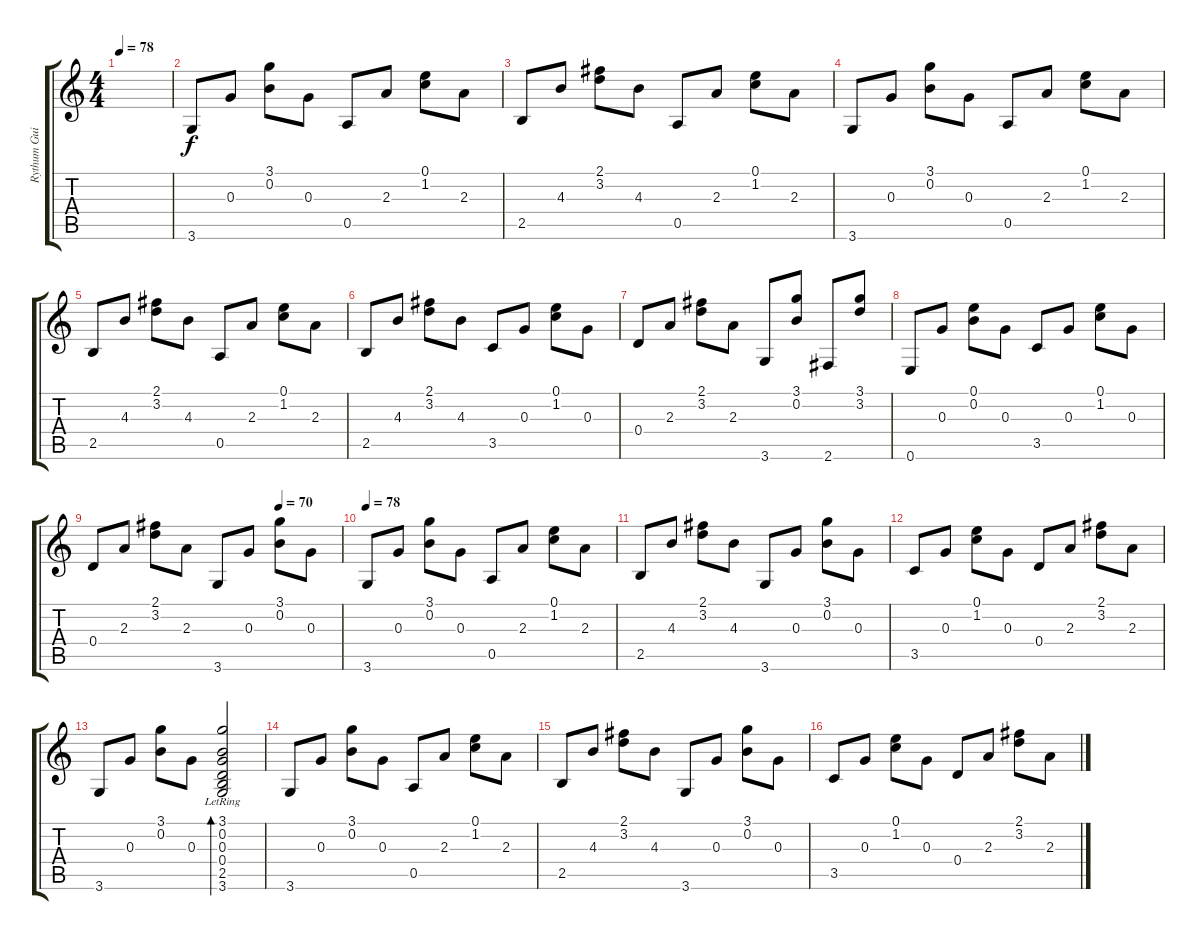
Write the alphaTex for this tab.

\track ("Rythum Guitar" "Rythum Gui") {instrument acousticguitarnylon}
\staff {score tabs}
\tuning (E4 B3 G3 D3 A2 E2) {hide}
\ts (4 4)
\tempo 78
\clef g2
\ks c
|
3.6.8 0.3.8 (3.1 0.2).8 0.3.8 0.5.8 2.3.8 (0.1 1.2).8 2.3.8 |
2.5.8 4.3.8 (2.1 3.2).8 4.3.8 0.5.8 2.3.8 (0.1 1.2).8 2.3.8 |
3.6.8 0.3.8 (3.1 0.2).8 0.3.8 0.5.8 2.3.8 (0.1 1.2).8 2.3.8 |
2.5.8 4.3.8 (2.1 3.2).8 4.3.8 0.5.8 2.3.8 (0.1 1.2).8 2.3.8 |
2.5.8 4.3.8 (2.1 3.2).8 4.3.8 3.5.8 0.3.8 (0.1 1.2).8 0.3.8 |
0.4.8 2.3.8 (2.1 3.2).8 2.3.8 3.6.8 (3.1 0.2).8 2.6.8 (3.1 3.2).8 |
0.6.8 0.3.8 (0.1 0.2).8 0.3.8 3.5.8 0.3.8 (0.1 1.2).8 0.3.8 |
\tempo (70 0.75)
0.4.8 2.3.8 (2.1 3.2).8 2.3.8 3.6.8 0.3.8 (3.1 0.2).8 0.3.8 |
\tempo 78
3.6.8 0.3.8 (3.1 0.2).8 0.3.8 0.5.8 2.3.8 (0.1 1.2).8 2.3.8 |
2.5.8 4.3.8 (2.1 3.2).8 4.3.8 3.6.8 0.3.8 (3.1 0.2).8 0.3.8 |
3.5.8 0.3.8 (0.1 1.2).8 0.3.8 0.4.8 2.3.8 (2.1 3.2).8 2.3.8 |
3.6.8 0.3.8 (3.1 0.2).8 0.3.8 (3.1{lr} 0.2{lr} 0.3{lr} 0.4{lr} 2.5{lr} 3.6{lr}).2{bd 60} |
3.6.8 0.3.8 (3.1 0.2).8 0.3.8 0.5.8 2.3.8 (0.1 1.2).8 2.3.8 |
2.5.8 4.3.8 (2.1 3.2).8 4.3.8 3.6.8 0.3.8 (3.1 0.2).8 0.3.8 |
3.5.8 0.3.8 (0.1 1.2).8 0.3.8 0.4.8 2.3.8 (2.1 3.2).8 2.3.8
